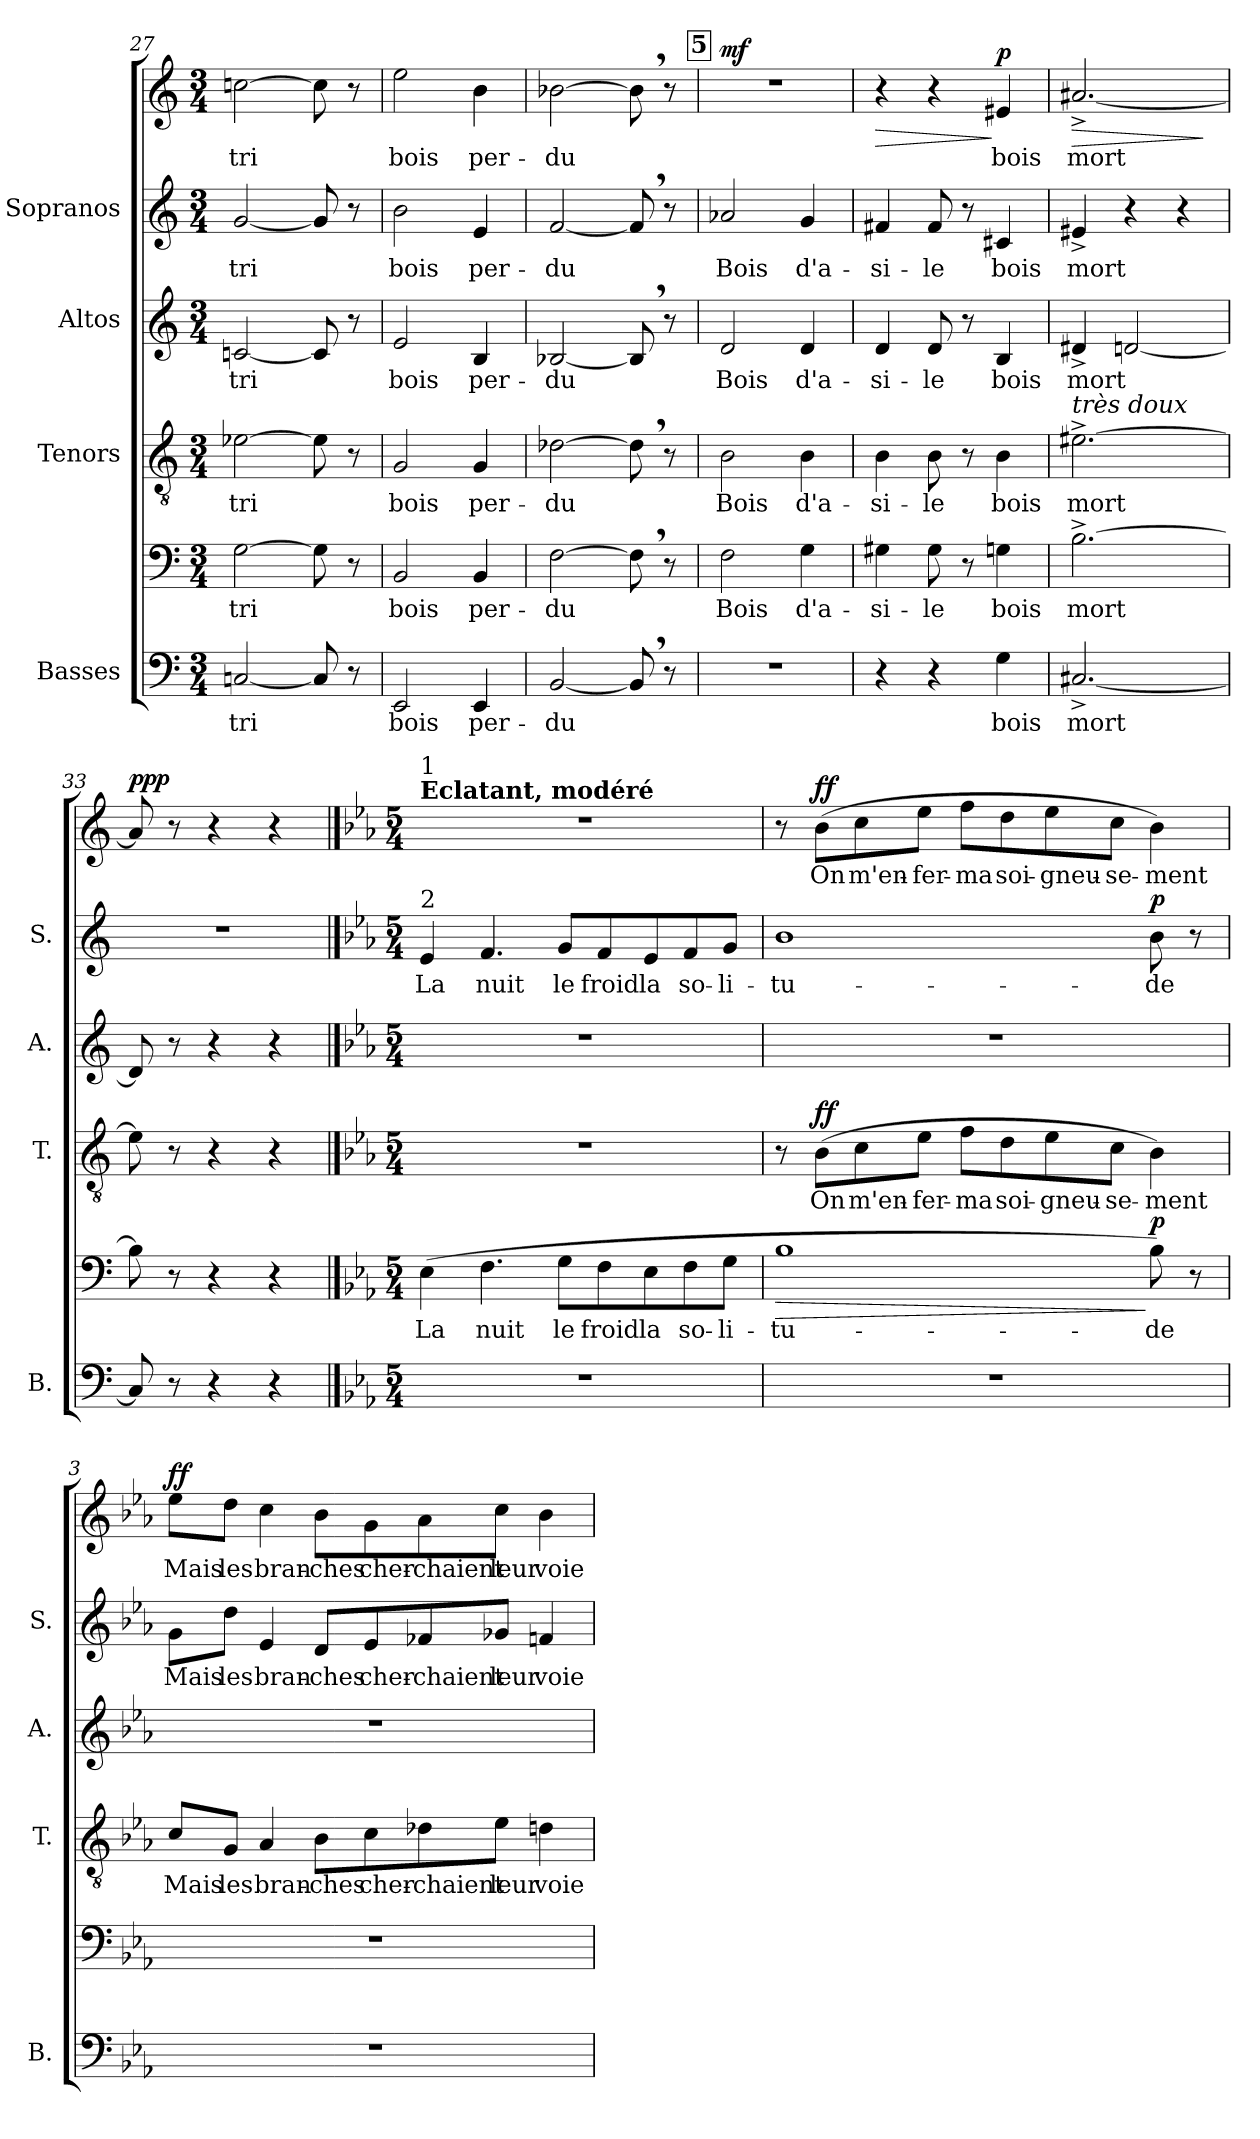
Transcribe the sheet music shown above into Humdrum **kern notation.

**kern	**text	**kern	**text	**dynam	**kern	**text	**dynam	**kern	**text	**kern	**text	**kern	**text	**dynam
*part4	*part4	*part4	*part4	*part4	*part3	*part3	*part3	*part2	*part2	*part1	*part1	*part1	*part1	*part1
*staff6	*staff6	*staff5	*staff5	*staff5/6	*staff4	*staff4	*staff4	*staff3	*staff3	*staff2	*staff2	*staff1	*staff1	*staff1/2
*I"Basses	*	*	*	*	*I"Tenors	*	*	*I"Altos	*	*I"Sopranos	*	*	*	*
*I'B.	*	*	*	*	*I'T.	*	*	*I'A.	*	*I'S.	*	*	*	*
*clefF4	*	*clefF4	*	*	*clefGv2	*	*	*clefG2	*	*clefG2	*	*clefG2	*	*
*k[]	*	*k[]	*	*	*k[]	*	*	*k[]	*	*k[]	*	*k[]	*	*
*M3/4	*	*M3/4	*	*	*M3/4	*	*	*M3/4	*	*M3/4	*	*M3/4	*	*
=27	=27	=27	=27	=27	=27	=27	=27	=27	=27	=27	=27	=27	=27	=27
!	!LO:LY:b	!	!LO:LY:b	!	!	!LO:LY:b	!	!	!LO:LY:b	!	!LO:LY:b	!	!LO:LY:b	!
[2Cn/	-tri	[2G\	-tri	.	[2e-X\	-tri	.	[2cn/	-tri	[2g/	-tri	[2ccn\	-tri	.
8C/]	.	8G\]	.	.	8e-\]	.	.	8c/]	.	8g/]	.	8cc\]	.	.
8r	.	8r	.	.	8r	.	.	8r	.	8r	.	8r	.	.
=28	=28	=28	=28	=28	=28	=28	=28	=28	=28	=28	=28	=28	=28	=28
!	!LO:LY:b	!	!LO:LY:b	!	!	!LO:LY:b	!	!	!LO:LY:b	!	!LO:LY:b	!	!LO:LY:b	!
2EE/	bois	2BB/	bois	.	2G/	bois	.	2e/	bois	2b\	bois	2ee\	bois	.
!	!LO:LY:b	!	!LO:LY:b	!	!	!LO:LY:b	!	!	!LO:LY:b	!	!LO:LY:b	!	!LO:LY:b	!
4EE/	per-	4BB/	per-	.	4G/	per-	.	4B/	per-	4e/	per-	4b\	per-	.
!!LO:PB:g=z
=29	=29	=29	=29	=29	=29	=29	=29	=29	=29	=29	=29	=29	=29	=29
!	!LO:LY:b	!	!LO:LY:b	!	!	!LO:LY:b	!	!	!LO:LY:b	!	!LO:LY:b	!	!LO:LY:b	!
[2BB/	-du	[2F\	-du	.	[2d-X\	-du	.	[2B-X/	-du	[2f/	-du	[2b-X\	-du	.
8BB,/]	.	8F,\]	.	.	8d-,\]	.	.	8B-,/]	.	8f,/]	.	8b-,\]	.	.
8r	.	8r	.	.	8r	.	.	8r	.	8r	.	8r	.	.
!!LO:REH:place=s1:a:B:fs=14:t=5
=30	=30	=30	=30	=30	=30	=30	=30	=30	=30	=30	=30	=30	=30	=30
!	!	!	!LO:LY:b	!	!	!LO:LY:b	!	!	!LO:LY:b	!	!LO:LY:b	!	!	!LO:DY:a
2.r	.	2F\	Bois	.	2B\	Bois	.	2d/	Bois	2a-X/	Bois	2.r	.	mf
!	!	!	!LO:LY:b	!	!	!LO:LY:b	!	!	!LO:LY:b	!	!LO:LY:b	!	!	!
.	.	4G\	d'a-	.	4B\	d'a-	.	4d/	d'a-	4g/	d'a-	.	.	.
=31	=31	=31	=31	=31	=31	=31	=31	=31	=31	=31	=31	=31	=31	=31
!	!	!	!LO:LY:b	!	!	!LO:LY:b	!	!	!LO:LY:b	!	!LO:LY:b	!	!	!LO:HP:b
4r	.	4G#X\	-si-	.	4B\	-si-	.	4d/	-si-	4f#X/	-si-	4r	.	>
!	!	!	!LO:LY:b	!	!	!LO:LY:b	!	!	!LO:LY:b	!	!LO:LY:b	!	!	!
4r	.	8G#\	-le	.	8B\	-le	.	8d/	-le	8f#/	-le	4r	.	.
.	.	8r	.	.	8r	.	.	8r	.	8r	.	.	.	.
!	!LO:LY:b	!	!LO:LY:b	!	!	!LO:LY:b	!	!	!LO:LY:b	!	!LO:LY:b	!	!LO:LY:b	!LO:DY:n=1:a
4G\	bois	4Gn\	bois	.	4B\	bois	.	4B/	bois	4c#X/	bois	4e#X/	bois	] p
=32	=32	=32	=32	=32	=32	=32	=32	=32	=32	=32	=32	=32	=32	=32
!	!	!	!	!	!LO:TX:a:i:t=très doux	!	!	!	!	!	!	!	!	!
!	!LO:LY:b	!	!LO:LY:b	!	!	!LO:LY:b	!	!	!LO:LY:b	!	!LO:LY:b	!	!LO:LY:b	!LO:HP:b
[2.C#X^/	mort	[2.B^\	mort	.	[2.e#X^\	mort	.	4d#X^/	mort	4e#X^/	mort	[2.a#X^/	mort	>
.	.	.	.	.	.	.	.	[2dn/	.	4r	.	.	.	.
.	.	.	.	.	.	.	.	.	.	4r	.	.	.	.
.	.	.	.	.	.	.	.	.	.	.	.	.	.	]
=33	=33	=33	=33	=33	=33	=33	=33	=33	=33	=33	=33	=33	=33	=33
!	!	!	!	!	!	!	!	!	!	!	!	!	!	!LO:DY:a
8C#/]	.	8B\]	.	.	8e#\]	.	.	8d/]	.	2.r	.	8a#/]	.	ppp
8r	.	8r	.	.	8r	.	.	8r	.	.	.	8r	.	.
4r	.	4r	.	.	4r	.	.	4r	.	.	.	4r	.	.
4r	.	4r	.	.	4r	.	.	4r	.	.	.	4r	.	.
!!LO:LB:g=z
==1	==1	==1	==1	==1	==1	==1	==1	==1	==1	==1	==1	==1	==1	==1
*k[b-e-a-]	*	*k[b-e-a-]	*	*	*k[b-e-a-]	*	*	*k[b-e-a-]	*	*k[b-e-a-]	*	*k[b-e-a-]	*	*
*M5/4	*	*M5/4	*	*	*M5/4	*	*	*M5/4	*	*M5/4	*	*M5/4	*	*
*	*	*	*	*	*	*	*	*	*	*	*	*MM69	*	*
!	!	!	!	!	!	!	!	!	!	!	!	!LO:TX:a:B:t=Eclatant, modéré	!	!
!	!	!	!	!	!	!	!	!	!	!	!	!LO:TX:a:t=1	!	!
!	!	!	!	!	!	!	!	!	!	!LO:TX:a:t=2	!	!	!	!
!	!	!	!LO:LY:b	!LO:DY:a	!	!	!	!	!	!	!LO:LY:b	!	!	!
!	!	!	!	!LO:DY:n=1:a	!	!	!	!	!	!	!	!	!	!LO:DY:a=2
!	!	!	!	!	!	!	!	!	!	!	!	!	!	!LO:DY:n=1:a=2
4%5r	.	(>4E-\	La	f other-dynamics	4%5r	.	.	4%5r	.	4e-/	La	4%5r	.	f other-dynamics
!	!	!	!LO:LY:b	!	!	!	!	!	!	!	!LO:LY:b	!	!	!
.	.	4.F\	nuit	.	.	.	.	.	.	4.f/	nuit	.	.	.
!	!	!	!LO:LY:b	!	!	!	!	!	!	!	!LO:LY:b	!	!	!
.	.	8G\L	le	.	.	.	.	.	.	8g/L	le	.	.	.
!	!	!	!LO:LY:b	!	!	!	!	!	!	!	!LO:LY:b	!	!	!
.	.	8F\	froid	.	.	.	.	.	.	8f/	froid	.	.	.
!	!	!	!LO:LY:b	!	!	!	!	!	!	!	!LO:LY:b	!	!	!
.	.	8E-\	la	.	.	.	.	.	.	8e-/	la	.	.	.
!	!	!	!LO:LY:b	!	!	!	!	!	!	!	!LO:LY:b	!	!	!
.	.	8F\	so-	.	.	.	.	.	.	8f/	so-	.	.	.
!	!	!	!LO:LY:b	!	!	!	!	!	!	!	!LO:LY:b	!	!	!
.	.	8G\J	-li-	.	.	.	.	.	.	8g/J	-li-	.	.	.
=2	=2	=2	=2	=2	=2	=2	=2	=2	=2	=2	=2	=2	=2	=2
!	!	!	!LO:LY:b	!LO:HP:b	!	!	!	!	!	!	!LO:LY:b	!	!	!
4%5r	.	1B-	-tu-	>	8r	.	.	4%5r	.	1b-	-tu-	8r	.	.
!	!	!	!	!	!	!LO:LY:b	!LO:DY:a	!	!	!	!	!	!LO:LY:b	!LO:DY:a
.	.	.	.	.	(>8B-\L	On	ff	.	.	.	.	(>8b-\L	On	ff
!	!	!	!	!	!	!LO:LY:b	!	!	!	!	!	!	!LO:LY:b	!
.	.	.	.	.	8c\	m'en-	.	.	.	.	.	8cc\	m'en-	.
!	!	!	!	!	!	!LO:LY:b	!	!	!	!	!	!	!LO:LY:b	!
.	.	.	.	.	8e-\J	-fer-	.	.	.	.	.	8ee-\J	-fer-	.
!	!	!	!	!	!	!LO:LY:b	!	!	!	!	!	!	!LO:LY:b	!
.	.	.	.	.	8f\L	-ma	.	.	.	.	.	8ff\L	-ma	.
!	!	!	!	!	!	!LO:LY:b	!	!	!	!	!	!	!LO:LY:b	!
.	.	.	.	.	8d\	soi-	.	.	.	.	.	8dd\	soi-	.
!	!	!	!	!	!	!LO:LY:b	!	!	!	!	!	!	!LO:LY:b	!
.	.	.	.	.	8e-\	-gneu-	.	.	.	.	.	8ee-\	-gneu-	.
!	!	!	!	!	!	!LO:LY:b	!	!	!	!	!	!	!LO:LY:b	!
.	.	.	.	.	8c\J	-se-	.	.	.	.	.	8cc\J	-se-	.
!	!	!	!LO:LY:b	!LO:DY:n=1:a	!	!LO:LY:b	!	!	!	!	!LO:LY:b	!	!LO:LY:b	!LO:DY:a=2
.	.	8B-\)	-de	] p	4B-\)	-ment	.	.	.	8b-\	-de	4b-\)	-ment	p
.	.	8r	.	.	.	.	.	.	.	8r	.	.	.	.
!!LO:PB:g=z
=3	=3	=3	=3	=3	=3	=3	=3	=3	=3	=3	=3	=3	=3	=3
!	!	!	!	!	!	!LO:LY:b	!	!	!	!	!LO:LY:b	!	!LO:LY:b	!LO:DY:a
4%5r	.	4%5r	.	.	8c/L	Mais	.	4%5r	.	8g\L	Mais	8ee-\L	Mais	ff
!	!	!	!	!	!	!LO:LY:b	!	!	!	!	!LO:LY:b	!	!LO:LY:b	!
.	.	.	.	.	8G/J	les	.	.	.	8dd\J	les	8dd\J	les	.
!	!	!	!	!	!	!LO:LY:b	!	!	!	!	!LO:LY:b	!	!LO:LY:b	!
.	.	.	.	.	4A-/	bran-	.	.	.	4e-/	bran-	4cc\	bran-	.
!	!	!	!	!	!	!LO:LY:b	!	!	!	!	!LO:LY:b	!	!LO:LY:b	!
.	.	.	.	.	8B-\L	-ches	.	.	.	8d/L	-ches	8b-\L	-ches	.
!	!	!	!	!	!	!LO:LY:b	!	!	!	!	!LO:LY:b	!	!LO:LY:b	!
.	.	.	.	.	8c\	cher-	.	.	.	8e-/	cher-	8g\	cher-	.
!	!	!	!	!	!	!LO:LY:b	!	!	!	!	!LO:LY:b	!	!LO:LY:b	!
.	.	.	.	.	8d-X\	-chaient	.	.	.	8f-X/	-chaient	8a-\	-chaient	.
!	!	!	!	!	!	!LO:LY:b	!	!	!	!	!LO:LY:b	!	!LO:LY:b	!
.	.	.	.	.	8e-\J	leur	.	.	.	8g-X/J	leur	8cc\J	leur	.
!	!	!	!	!	!	!LO:LY:b	!	!	!	!	!LO:LY:b	!	!LO:LY:b	!
.	.	.	.	.	4dn\	voie	.	.	.	4fn/	voie	4b-\	voie	.
=	=	=	=	=	=	=	=	=	=	=	=	=	=	=
*-	*-	*-	*-	*-	*-	*-	*-	*-	*-	*-	*-	*-	*-	*-
